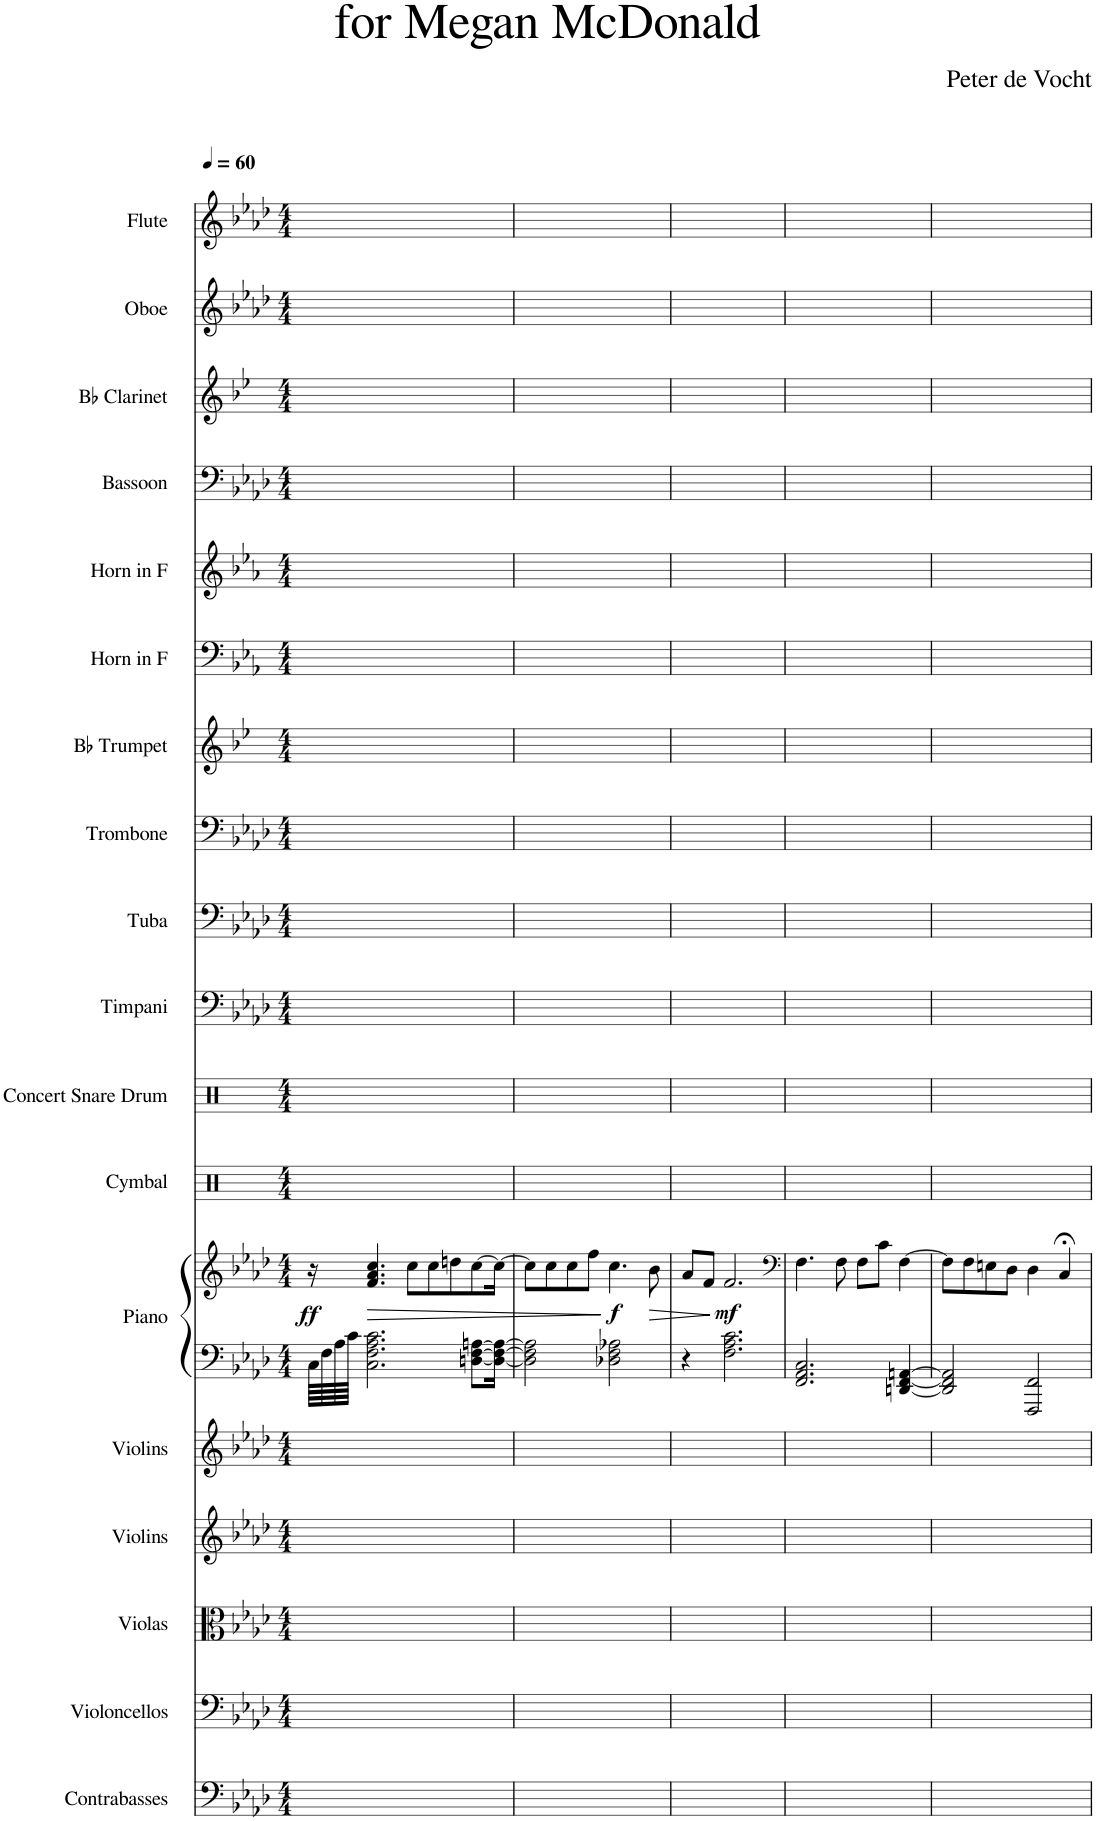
**kern	**kern	**kern	**kern	**kern	**kern	**kern	**dynam	**kern	**kern	**kern	**kern	**kern	**kern	**kern	**kern	**kern	**kern	**kern	**kern
*part18	*part17	*part16	*part15	*part14	*part13	*part13	*part13	*part12	*part11	*part10	*part9	*part8	*part7	*part6	*part5	*part4	*part3	*part2	*part1
*staff19	*staff18	*staff17	*staff16	*staff15	*staff14	*staff13	*staff13/14	*staff12	*staff11	*staff10	*staff9	*staff8	*staff7	*staff6	*staff5	*staff4	*staff3	*staff2	*staff1
*I"Contrabasses	*I"Violoncellos	*I"Violas	*I"Violins	*I"Violins	*I"Piano	*	*	*I"Cymbal	*I"Concert Snare Drum	*I"Timpani	*I"Tuba	*I"Trombone	*I"Bb Trumpet	*I"Horn in F	*I"Horn in F	*I"Bassoon	*I"Bb Clarinet	*I"Oboe	*I"Flute
*I'Cbs.	*I'Vcs.	*I'Vlas.	*I'Vlns.	*I'Vlns.	*I'Pno	*	*	*I'Cym.	*I'Con. Sn.	*I'Timp.	*I'Tba.	*I'Tbn.	*I'Bb Tpt.	*	*	*I'Bsn.	*I'Bb Cl.	*I'Ob.	*I'Fl.
*clefF4	*clefF4	*clefC3	*clefG2	*clefG2	*clefF4	*clefG2	*	*clefX	*clefX	*clefF4	*clefF4	*clefF4	*clefG2	*clefF4	*clefG2	*clefF4	*clefG2	*clefG2	*clefG2
*Trd7c12	*	*	*	*	*	*	*	*	*	*	*	*	*Trd1c2	*Trd4c7	*Trd4c7	*	*Trd1c2	*	*
*k[b-e-a-d-]	*k[b-e-a-d-]	*k[b-e-a-d-]	*k[b-e-a-d-]	*k[b-e-a-d-]	*k[b-e-a-d-]	*k[b-e-a-d-]	*	*k[]	*k[]	*k[b-e-a-d-]	*k[b-e-a-d-]	*k[b-e-a-d-]	*k[b-e-]	*k[b-e-a-]	*k[b-e-a-]	*k[b-e-a-d-]	*k[b-e-]	*k[b-e-a-d-]	*k[b-e-a-d-]
*f:	*f:	*f:	*f:	*f:	*f:	*f:	*	*	*	*f:	*f:	*f:	*g:	*c:	*c:	*f:	*g:	*f:	*f:
*M4/4	*M4/4	*M4/4	*M4/4	*M4/4	*M4/4	*M4/4	*	*M4/4	*M4/4	*M4/4	*M4/4	*M4/4	*M4/4	*M4/4	*M4/4	*M4/4	*M4/4	*M4/4	*M4/4
*MM60	*MM60	*MM60	*MM60	*MM60	*MM60	*MM60	*	*MM60	*MM60	*MM60	*MM60	*MM60	*MM60	*MM60	*MM60	*MM60	*MM60	*MM60	*MM60
=1	=1	=1	=1	=1	=1	=1	=1	=1	=1	=1	=1	=1	=1	=1	=1	=1	=1	=1	=1
!	!	!	!	!	!	!	!LO:DY:b	!	!	!	!	!	!	!	!	!	!	!	!
1ryy	1ryy	1ryy	1ryy	1ryy	64C\LLLL	16r	ff	1ryy	1ryy	1ryy	1ryy	1ryy	1ryy	1ryy	1ryy	1ryy	1ryy	1ryy	1ryy
.	.	.	.	.	64F\	.	.	.	.	.	.	.	.	.	.	.	.	.	.
.	.	.	.	.	64A-\	.	.	.	.	.	.	.	.	.	.	.	.	.	.
.	.	.	.	.	64c\JJJJ	.	.	.	.	.	.	.	.	.	.	.	.	.	.
!	!	!	!	!	!	!	!LO:HP:b	!	!	!	!	!	!	!	!	!	!	!	!
.	.	.	.	.	2.C\ 2.F\ 2.A-\ 2.c\	4.f/ 4.a-/ 4.cc/	>	.	.	.	.	.	.	.	.	.	.	.	.
.	.	.	.	.	.	8cc\L	.	.	.	.	.	.	.	.	.	.	.	.	.
.	.	.	.	.	.	8cc\	.	.	.	.	.	.	.	.	.	.	.	.	.
.	.	.	.	.	.	8ddn\	.	.	.	.	.	.	.	.	.	.	.	.	.
.	.	.	.	.	[8Dn\ [8F\ [8An\L	[8cc\	.	.	.	.	.	.	.	.	.	.	.	.	.
.	.	.	.	.	16D\_ 16F\_ 16A\_Jk	16cc\Jk_	.	.	.	.	.	.	.	.	.	.	.	.	.
=2	=2	=2	=2	=2	=2	=2	=2	=2	=2	=2	=2	=2	=2	=2	=2	=2	=2	=2	=2
1ryy	1ryy	1ryy	1ryy	1ryy	2D\] 2F\] 2A\]	8cc\L]	.	1ryy	1ryy	1ryy	1ryy	1ryy	1ryy	1ryy	1ryy	1ryy	1ryy	1ryy	1ryy
.	.	.	.	.	.	8cc\	.	.	.	.	.	.	.	.	.	.	.	.	.
.	.	.	.	.	.	8cc\	.	.	.	.	.	.	.	.	.	.	.	.	.
.	.	.	.	.	.	8ff\J	.	.	.	.	.	.	.	.	.	.	.	.	.
!	!	!	!	!	!	!	!LO:DY:n=1:b	!	!	!	!	!	!	!	!	!	!	!	!
.	.	.	.	.	2D-X\ 2F\ 2A-X\	4.cc\	] f	.	.	.	.	.	.	.	.	.	.	.	.
!	!	!	!	!	!	!	!LO:HP:b	!	!	!	!	!	!	!	!	!	!	!	!
.	.	.	.	.	.	8b-\	>	.	.	.	.	.	.	.	.	.	.	.	.
=3	=3	=3	=3	=3	=3	=3	=3	=3	=3	=3	=3	=3	=3	=3	=3	=3	=3	=3	=3
1ryy	1ryy	1ryy	1ryy	1ryy	4r	8a-/L	.	1ryy	1ryy	1ryy	1ryy	1ryy	1ryy	1ryy	1ryy	1ryy	1ryy	1ryy	1ryy
.	.	.	.	.	.	8f/J	.	.	.	.	.	.	.	.	.	.	.	.	.
!	!	!	!	!	!	!	!LO:DY:n=1:b	!	!	!	!	!	!	!	!	!	!	!	!
.	.	.	.	.	2.F\ 2.A-\ 2.c\	2.f/	] mf	.	.	.	.	.	.	.	.	.	.	.	.
=4	=4	=4	=4	=4	=4	=4	=4	=4	=4	=4	=4	=4	=4	=4	=4	=4	=4	=4	=4
*	*	*	*	*	*	*clefF4	*	*	*	*	*	*	*	*	*	*	*	*	*
1ryy	1ryy	1ryy	1ryy	1ryy	2.FF/ 2.AA-/ 2.C/	4.F\	.	1ryy	1ryy	1ryy	1ryy	1ryy	1ryy	1ryy	1ryy	1ryy	1ryy	1ryy	1ryy
.	.	.	.	.	.	8F\	.	.	.	.	.	.	.	.	.	.	.	.	.
.	.	.	.	.	.	8F\L	.	.	.	.	.	.	.	.	.	.	.	.	.
.	.	.	.	.	.	8c\J	.	.	.	.	.	.	.	.	.	.	.	.	.
.	.	.	.	.	[4DDn/ [4FF/ [4AAn/	[4F\	.	.	.	.	.	.	.	.	.	.	.	.	.
=5	=5	=5	=5	=5	=5	=5	=5	=5	=5	=5	=5	=5	=5	=5	=5	=5	=5	=5	=5
1ryy	1ryy	1ryy	1ryy	1ryy	2DD/] 2FF/] 2AA/]	8F\L]	.	1ryy	1ryy	1ryy	1ryy	1ryy	1ryy	1ryy	1ryy	1ryy	1ryy	1ryy	1ryy
.	.	.	.	.	.	8F\	.	.	.	.	.	.	.	.	.	.	.	.	.
.	.	.	.	.	.	8En\	.	.	.	.	.	.	.	.	.	.	.	.	.
.	.	.	.	.	.	8D-\J	.	.	.	.	.	.	.	.	.	.	.	.	.
.	.	.	.	.	2FFF/ 2FF/	4D-\	.	.	.	.	.	.	.	.	.	.	.	.	.
.	.	.	.	.	.	4C;</	.	.	.	.	.	.	.	.	.	.	.	.	.
=	=	=	=	=	=	=	=	=	=	=	=	=	=	=	=	=	=	=	=
*-	*-	*-	*-	*-	*-	*-	*-	*-	*-	*-	*-	*-	*-	*-	*-	*-	*-	*-	*-
